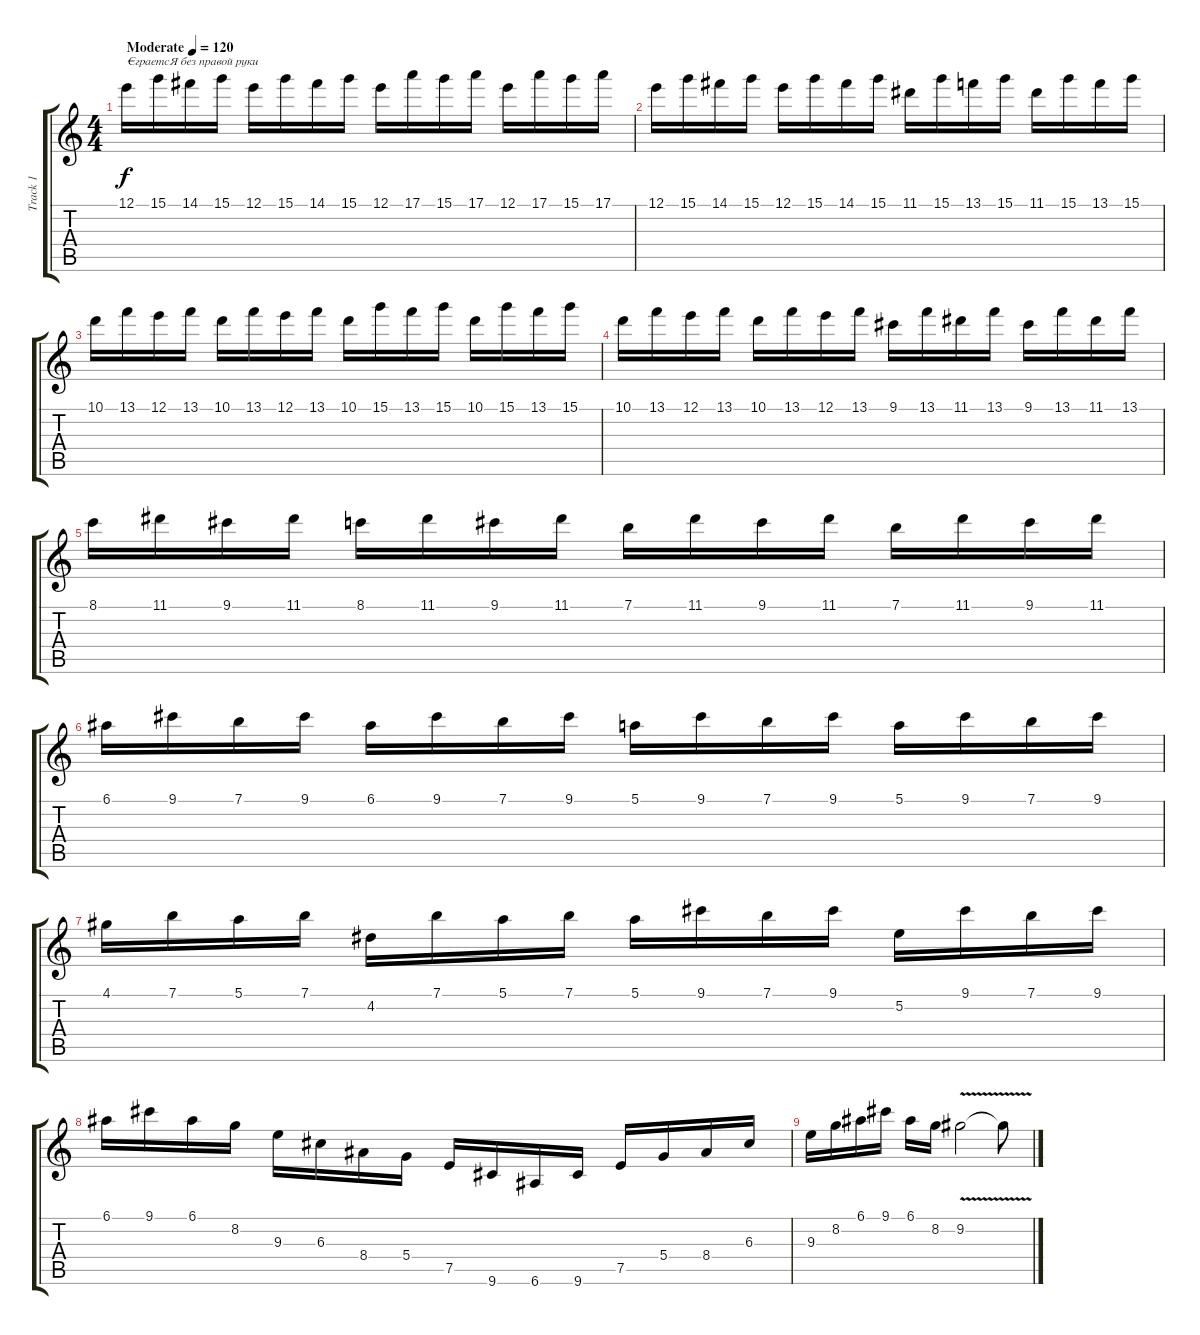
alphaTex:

\track ("Track 1" "Track 1") {instrument overdrivenguitar}
\staff {score tabs}
\tuning (E4 B3 G3 D3 A2 E2) {hide}
\ts (4 4)
\tempo (120 "Moderate")
\tempo 130
\tempo (120 "Moderate")
\clef g2
\ks c
12.1.16{txt "€граетсЯ без правой руки" dy f instrument overdrivenguitar} 15.1.16 14.1.16 15.1.16 12.1.16 15.1.16 14.1.16 15.1.16 12.1.16 17.1.16 15.1.16 17.1.16 12.1.16 17.1.16 15.1.16 17.1.16 |
12.1.16 15.1.16 14.1.16 15.1.16 12.1.16 15.1.16 14.1.16 15.1.16 11.1.16 15.1.16 13.1.16 15.1.16 11.1.16 15.1.16 13.1.16 15.1.16 |
10.1.16 13.1.16 12.1.16 13.1.16 10.1.16 13.1.16 12.1.16 13.1.16 10.1.16 15.1.16 13.1.16 15.1.16 10.1.16 15.1.16 13.1.16 15.1.16 |
10.1.16 13.1.16 12.1.16 13.1.16 10.1.16 13.1.16 12.1.16 13.1.16 9.1.16 13.1.16 11.1.16 13.1.16 9.1.16 13.1.16 11.1.16 13.1.16 |
8.1.16 11.1.16 9.1.16 11.1.16 8.1.16 11.1.16 9.1.16 11.1.16 7.1.16 11.1.16 9.1.16 11.1.16 7.1.16 11.1.16 9.1.16 11.1.16 |
6.1.16 9.1.16 7.1.16 9.1.16 6.1.16 9.1.16 7.1.16 9.1.16 5.1.16 9.1.16 7.1.16 9.1.16 5.1.16 9.1.16 7.1.16 9.1.16 |
4.1.16 7.1.16 5.1.16 7.1.16 4.2.16 7.1.16 5.1.16 7.1.16 5.1.16 9.1.16 7.1.16 9.1.16 5.2.16 9.1.16 7.1.16 9.1.16 |
6.1.16 9.1.16 6.1.16 8.2.16 9.3.16 6.3.16 8.4.16 5.4.16 7.5.16 9.6.16 6.6.16 9.6.16 7.5.16 5.4.16 8.4.16 6.3.16 |
9.3.16 8.2.16 6.1.16 9.1.16 6.1.16 8.2.16 9.2{v}.2 9.2{t}.8
